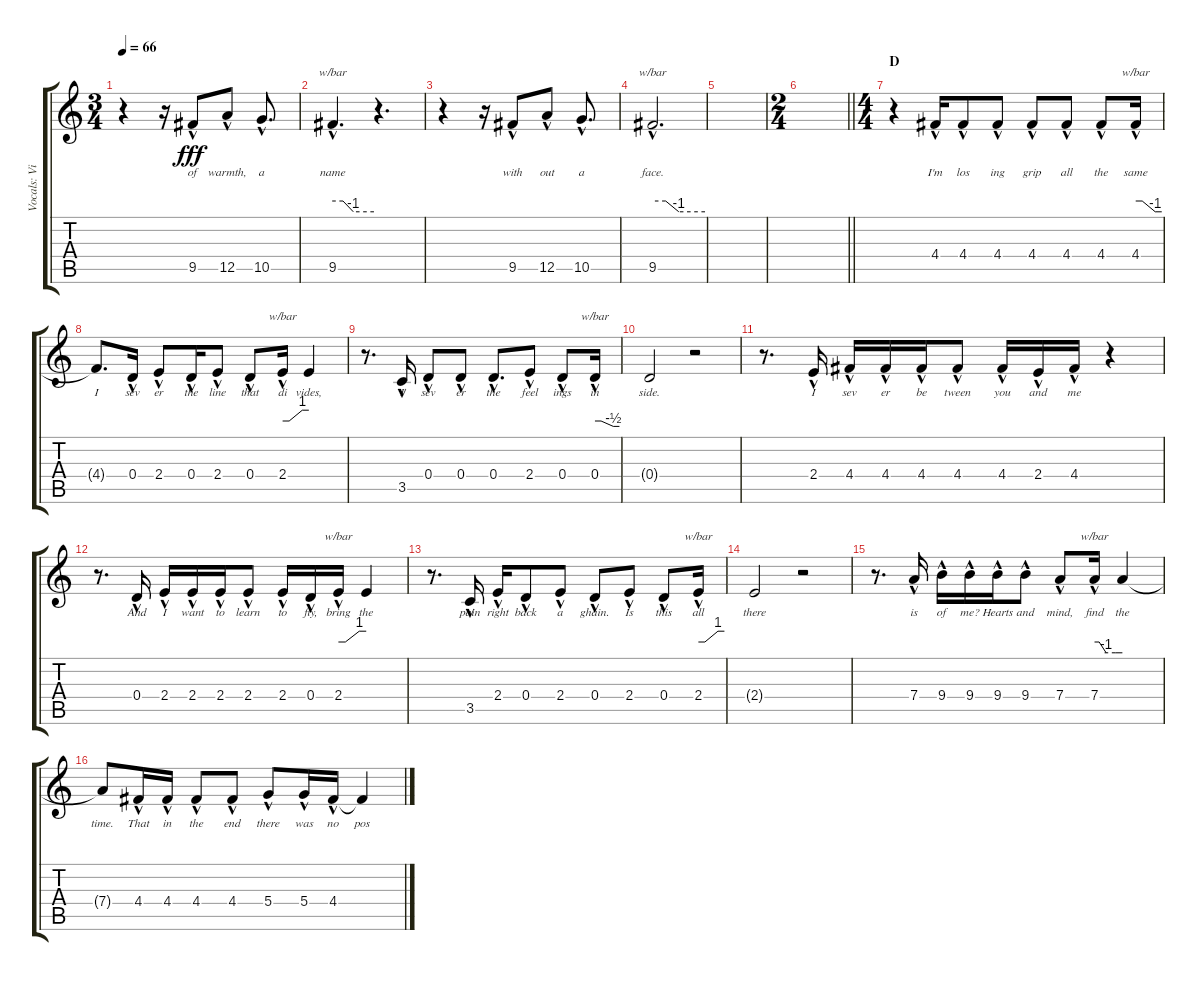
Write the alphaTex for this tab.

\track ("Vocals: Vincent" "Vocals: Vi") {instrument acousticguitarnylon}
\staff {score tabs}
\tuning (E4 B3 G3 D3 A2 E2) {hide}
\ts (3 4)
\tempo 66
\clef g2
\ks c
r.4{dy fff} r.16 9.5{hac}.8{lyrics (0 "of") lyrics (1 "") lyrics (2 "") lyrics (3 "") lyrics (4 "")} 12.5{hac}.8{lyrics (0 "warmth,") lyrics (1 "") lyrics (2 "") lyrics (3 "") lyrics (4 "")} 10.5{hac}.8{d lyrics (0 "a") lyrics (1 "") lyrics (2 "") lyrics (3 "") lyrics (4 "")} |
9.5{hac}.4{d tbe (custom default 0 0 15 0 30 -4 60 -4) lyrics (0 "name") lyrics (1 "") lyrics (2 "") lyrics (3 "") lyrics (4 "")} r.4{d} |
r.4 r.16 9.5{hac}.8{lyrics (0 "with") lyrics (1 "") lyrics (2 "") lyrics (3 "") lyrics (4 "")} 12.5{hac}.8{lyrics (0 "out") lyrics (1 "") lyrics (2 "") lyrics (3 "") lyrics (4 "")} 10.5{hac}.8{d lyrics (0 "a") lyrics (1 "") lyrics (2 "") lyrics (3 "") lyrics (4 "")} |
9.5{hac}.2{d tbe (custom default 0 0 15 0 30 -4 60 -4) lyrics (0 "face.") lyrics (1 "") lyrics (2 "") lyrics (3 "") lyrics (4 "")} |
|
\ts (2 4)
\barLineRight lightlight
|
\ts (4 4)
\section ("" "D")
r.4 4.4{hac}.16{lyrics (0 "I'm") lyrics (1 "") lyrics (2 "") lyrics (3 "") lyrics (4 "")} 4.4{hac}.8{lyrics (0 "los") lyrics (1 "") lyrics (2 "") lyrics (3 "") lyrics (4 "")} 4.4{hac}.8{lyrics (0 "ing") lyrics (1 "") lyrics (2 "") lyrics (3 "") lyrics (4 "")} 4.4{hac}.8{lyrics (0 "grip") lyrics (1 "") lyrics (2 "") lyrics (3 "") lyrics (4 "")} 4.4{hac}.8{lyrics (0 "all") lyrics (1 "") lyrics (2 "") lyrics (3 "") lyrics (4 "")} 4.4{hac}.8{lyrics (0 "the") lyrics (1 "") lyrics (2 "") lyrics (3 "") lyrics (4 "")} 4.4{hac}.16{tbe (custom default 0 0 15 0 45 -4 60 -4) lyrics (0 "same") lyrics (1 "") lyrics (2 "") lyrics (3 "") lyrics (4 "")} |
4.4{t}.8{d lyrics (0 "I") lyrics (1 "") lyrics (2 "") lyrics (3 "") lyrics (4 "")} 0.4{hac}.16{lyrics (0 "sev") lyrics (1 "") lyrics (2 "") lyrics (3 "") lyrics (4 "")} 2.4{hac}.8{lyrics (0 "er") lyrics (1 "") lyrics (2 "") lyrics (3 "") lyrics (4 "")} 0.4{hac}.16{lyrics (0 "the") lyrics (1 "") lyrics (2 "") lyrics (3 "") lyrics (4 "")} 2.4{hac}.8{lyrics (0 "line") lyrics (1 "") lyrics (2 "") lyrics (3 "") lyrics (4 "")} 0.4{hac}.8{lyrics (0 "that") lyrics (1 "") lyrics (2 "") lyrics (3 "") lyrics (4 "")} 2.4{hac}.16{tbe (custom default 0 0 15 0 45 4 60 4) lyrics (0 "di") lyrics (1 "") lyrics (2 "") lyrics (3 "") lyrics (4 "")} 2.4{t}.4{lyrics (0 "vides,") lyrics (1 "") lyrics (2 "") lyrics (3 "") lyrics (4 "")} |
r.8{d} 3.5{hac}.16{lyrics (0 "I") lyrics (1 "") lyrics (2 "") lyrics (3 "") lyrics (4 "")} 0.4{hac}.8{lyrics (0 "sev") lyrics (1 "") lyrics (2 "") lyrics (3 "") lyrics (4 "")} 0.4{hac}.8{lyrics (0 "er") lyrics (1 "") lyrics (2 "") lyrics (3 "") lyrics (4 "")} 0.4{hac}.8{d lyrics (0 "the") lyrics (1 "") lyrics (2 "") lyrics (3 "") lyrics (4 "")} 2.4{hac}.8{lyrics (0 "feel") lyrics (1 "") lyrics (2 "") lyrics (3 "") lyrics (4 "")} 0.4{hac}.8{lyrics (0 "ings") lyrics (1 "") lyrics (2 "") lyrics (3 "") lyrics (4 "")} 0.4{hac}.16{tbe (custom default 0 0 15 0 45 -2 60 -2) lyrics (0 "in") lyrics (1 "") lyrics (2 "") lyrics (3 "") lyrics (4 "")} |
0.4{t}.2{lyrics (0 "side.") lyrics (1 "") lyrics (2 "") lyrics (3 "") lyrics (4 "")} r.2 |
r.8{d} 2.4{hac}.16{lyrics (0 "I") lyrics (1 "") lyrics (2 "") lyrics (3 "") lyrics (4 "")} 4.4{hac}.16{lyrics (0 "sev") lyrics (1 "") lyrics (2 "") lyrics (3 "") lyrics (4 "")} 4.4{hac}.16{lyrics (0 "er") lyrics (1 "") lyrics (2 "") lyrics (3 "") lyrics (4 "")} 4.4{hac}.16{lyrics (0 "be") lyrics (1 "") lyrics (2 "") lyrics (3 "") lyrics (4 "")} 4.4{hac}.8{lyrics (0 "tween") lyrics (1 "") lyrics (2 "") lyrics (3 "") lyrics (4 "")} 4.4{hac}.16{lyrics (0 "you") lyrics (1 "") lyrics (2 "") lyrics (3 "") lyrics (4 "")} 2.4{hac}.16{lyrics (0 "and") lyrics (1 "") lyrics (2 "") lyrics (3 "") lyrics (4 "")} 4.4{hac}.16{lyrics (0 "me") lyrics (1 "") lyrics (2 "") lyrics (3 "") lyrics (4 "")} r.4 |
r.8{d} 0.4{hac}.16{lyrics (0 "And") lyrics (1 "") lyrics (2 "") lyrics (3 "") lyrics (4 "")} 2.4{hac}.16{lyrics (0 "I") lyrics (1 "") lyrics (2 "") lyrics (3 "") lyrics (4 "")} 2.4{hac}.16{lyrics (0 "want") lyrics (1 "") lyrics (2 "") lyrics (3 "") lyrics (4 "")} 2.4{hac}.16{lyrics (0 "to") lyrics (1 "") lyrics (2 "") lyrics (3 "") lyrics (4 "")} 2.4{hac}.8{lyrics (0 "learn") lyrics (1 "") lyrics (2 "") lyrics (3 "") lyrics (4 "")} 2.4{hac}.16{lyrics (0 "to") lyrics (1 "") lyrics (2 "") lyrics (3 "") lyrics (4 "")} 0.4{hac}.16{lyrics (0 "fly,") lyrics (1 "") lyrics (2 "") lyrics (3 "") lyrics (4 "")} 2.4{hac}.16{tbe (custom default 0 0 15 0 45 4 60 4) lyrics (0 "bring") lyrics (1 "") lyrics (2 "") lyrics (3 "") lyrics (4 "")} 2.4{t}.4{lyrics (0 "the") lyrics (1 "") lyrics (2 "") lyrics (3 "") lyrics (4 "")} |
r.8{d} 3.5{hac}.16{lyrics (0 "pain") lyrics (1 "") lyrics (2 "") lyrics (3 "") lyrics (4 "")} 2.4{hac}.16{lyrics (0 "right") lyrics (1 "") lyrics (2 "") lyrics (3 "") lyrics (4 "")} 0.4{hac}.8{lyrics (0 "back") lyrics (1 "") lyrics (2 "") lyrics (3 "") lyrics (4 "")} 2.4{hac}.8{lyrics (0 "a") lyrics (1 "") lyrics (2 "") lyrics (3 "") lyrics (4 "")} 0.4{hac}.8{lyrics (0 "ghain.") lyrics (1 "") lyrics (2 "") lyrics (3 "") lyrics (4 "")} 2.4{hac}.8{lyrics (0 "Is") lyrics (1 "") lyrics (2 "") lyrics (3 "") lyrics (4 "")} 0.4{hac}.8{lyrics (0 "this") lyrics (1 "") lyrics (2 "") lyrics (3 "") lyrics (4 "")} 2.4{hac}.16{tbe (custom default 0 0 15 0 45 4 60 4) lyrics (0 "all") lyrics (1 "") lyrics (2 "") lyrics (3 "") lyrics (4 "")} |
2.4{t}.2{lyrics (0 "there") lyrics (1 "") lyrics (2 "") lyrics (3 "") lyrics (4 "")} r.2 |
r.8{d} 7.4{hac}.16{lyrics (0 "is") lyrics (1 "") lyrics (2 "") lyrics (3 "") lyrics (4 "")} 9.4{hac}.16{lyrics (0 "of") lyrics (1 "") lyrics (2 "") lyrics (3 "") lyrics (4 "")} 9.4{hac}.16{lyrics (0 "me?") lyrics (1 "") lyrics (2 "") lyrics (3 "") lyrics (4 "")} 9.4{hac}.16{lyrics (0 "Hearts") lyrics (1 "") lyrics (2 "") lyrics (3 "") lyrics (4 "")} 9.4{hac}.8{lyrics (0 "and") lyrics (1 "") lyrics (2 "") lyrics (3 "") lyrics (4 "")} 7.4{hac}.8{lyrics (0 "mind,") lyrics (1 "") lyrics (2 "") lyrics (3 "") lyrics (4 "")} 7.4{hac}.16{tbe (custom default 0 0 10 0 25 -4 45 -4 60 -4) lyrics (0 "find") lyrics (1 "") lyrics (2 "") lyrics (3 "") lyrics (4 "")} 7.4{t}.4{lyrics (0 "the") lyrics (1 "") lyrics (2 "") lyrics (3 "") lyrics (4 "")} |
7.4{t}.8{lyrics (0 "time.") lyrics (1 "") lyrics (2 "") lyrics (3 "") lyrics (4 "")} 4.4{hac}.16{lyrics (0 "That") lyrics (1 "") lyrics (2 "") lyrics (3 "") lyrics (4 "")} 4.4{hac}.16{lyrics (0 "in") lyrics (1 "") lyrics (2 "") lyrics (3 "") lyrics (4 "")} 4.4{hac}.8{lyrics (0 "the") lyrics (1 "") lyrics (2 "") lyrics (3 "") lyrics (4 "")} 4.4{hac}.8{lyrics (0 "end") lyrics (1 "") lyrics (2 "") lyrics (3 "") lyrics (4 "")} 5.4{hac}.8{lyrics (0 "there") lyrics (1 "") lyrics (2 "") lyrics (3 "") lyrics (4 "")} 5.4{hac}.16{lyrics (0 "was") lyrics (1 "") lyrics (2 "") lyrics (3 "") lyrics (4 "")} 4.4{hac}.16{lyrics (0 "no") lyrics (1 "") lyrics (2 "") lyrics (3 "") lyrics (4 "")} 4.4{t}.4{lyrics (0 "pos") lyrics (1 "") lyrics (2 "") lyrics (3 "") lyrics (4 "")}
